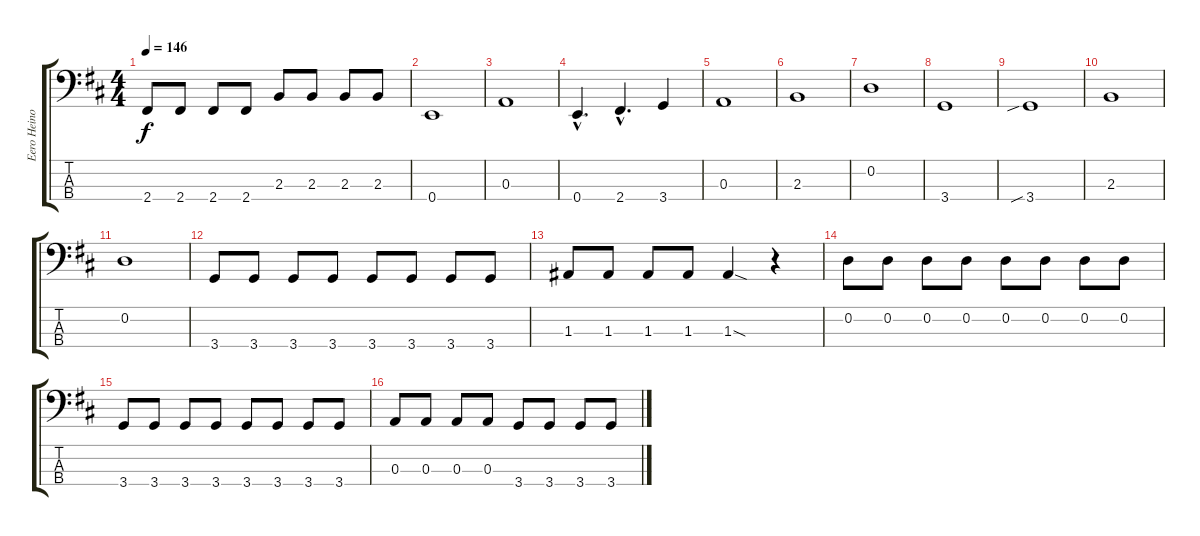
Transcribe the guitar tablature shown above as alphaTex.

\track ("Eero Heinonen" "Eero Heino") {instrument electricbassfinger}
\staff {score tabs}
\tuning (G2 D2 A1 E1) {hide}
\ts (4 4)
\tempo 146
\clef f4
\ks d
2.4.8{dy f} 2.4.8 2.4.8 2.4.8 2.3.8 2.3.8 2.3.8 2.3.8 |
0.4.1 |
0.3.1 |
0.4{hac}.4{d} 2.4{hac}.4{d} 3.4.4 |
0.3.1 |
2.3.1 |
0.2.1 |
3.4.1 |
3.4{sib}.1 |
2.3.1 |
0.2.1 |
3.4.8 3.4.8 3.4.8 3.4.8 3.4.8 3.4.8 3.4.8 3.4.8 |
1.3.8 1.3.8 1.3.8 1.3.8 1.3{sod}.4 r.4 |
0.2.8 0.2.8 0.2.8 0.2.8 0.2.8 0.2.8 0.2.8 0.2.8 |
3.4.8 3.4.8 3.4.8 3.4.8 3.4.8 3.4.8 3.4.8 3.4.8 |
0.3.8 0.3.8 0.3.8 0.3.8 3.4.8 3.4.8 3.4.8 3.4.8
